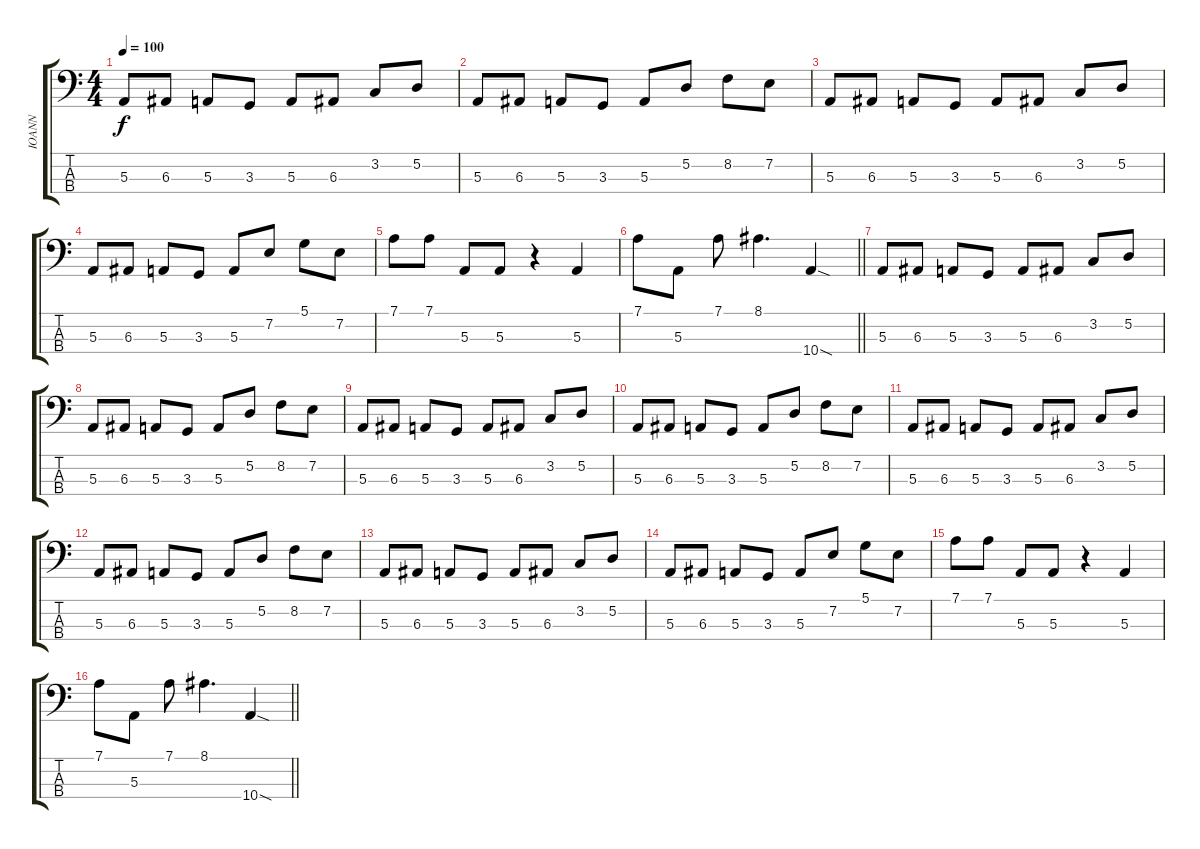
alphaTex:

\track ("IOANN" "IOANN") {instrument slapbass2}
\staff {score tabs}
\tuning (D2 A1 E1 B0) {hide}
\ts (4 4)
\tempo 100
\clef f4
\ks c
5.3.8{dy f} 6.3.8 5.3.8 3.3.8 5.3.8 6.3.8 3.2.8 5.2.8 |
5.3.8 6.3.8 5.3.8 3.3.8 5.3.8 5.2.8 8.2.8 7.2.8 |
5.3.8 6.3.8 5.3.8 3.3.8 5.3.8 6.3.8 3.2.8 5.2.8 |
5.3.8 6.3.8 5.3.8 3.3.8 5.3.8 7.2.8 5.1.8 7.2.8 |
7.1.8 7.1.8 5.3.8 5.3.8 r.4 5.3.4 |
\barLineRight lightlight
7.1.8 5.3.8 7.1.8 8.1.4{d} 10.4{sod}.4 |
5.3.8 6.3.8 5.3.8 3.3.8 5.3.8 6.3.8 3.2.8 5.2.8 |
5.3.8 6.3.8 5.3.8 3.3.8 5.3.8 5.2.8 8.2.8 7.2.8 |
5.3.8 6.3.8 5.3.8 3.3.8 5.3.8 6.3.8 3.2.8 5.2.8 |
5.3.8 6.3.8 5.3.8 3.3.8 5.3.8 5.2.8 8.2.8 7.2.8 |
5.3.8 6.3.8 5.3.8 3.3.8 5.3.8 6.3.8 3.2.8 5.2.8 |
5.3.8 6.3.8 5.3.8 3.3.8 5.3.8 5.2.8 8.2.8 7.2.8 |
5.3.8 6.3.8 5.3.8 3.3.8 5.3.8 6.3.8 3.2.8 5.2.8 |
5.3.8 6.3.8 5.3.8 3.3.8 5.3.8 7.2.8 5.1.8 7.2.8 |
7.1.8 7.1.8 5.3.8 5.3.8 r.4 5.3.4 |
\barLineRight lightlight
7.1.8 5.3.8 7.1.8 8.1.4{d} 10.4{sod}.4
